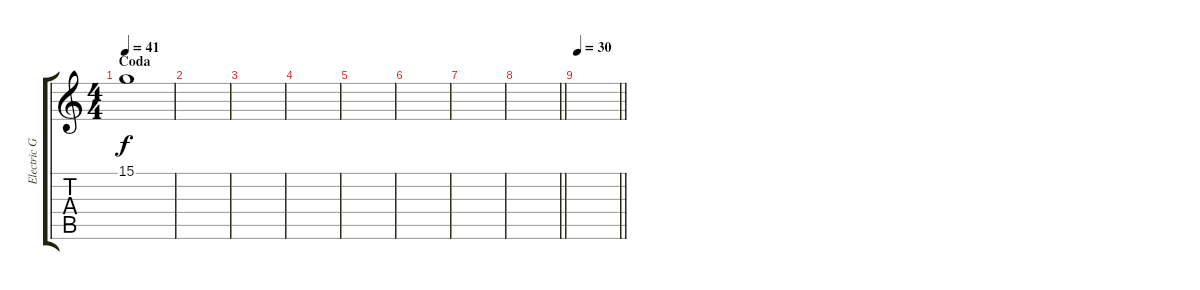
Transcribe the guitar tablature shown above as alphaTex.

\track ("Electric Guitar" "Electric G") {instrument lead1square}
\staff {score tabs}
\tuning (E4 B3 G3 D3 A2 E2) {hide}
\ts (4 4)
\section ("" "Coda")
\tempo 41
\clef g2
\ks c
15.1.1{dy f volume 0} |
|
|
|
|
|
|
\barLineRight lightlight
|
\tempo 30
\barLineRight lightlight
